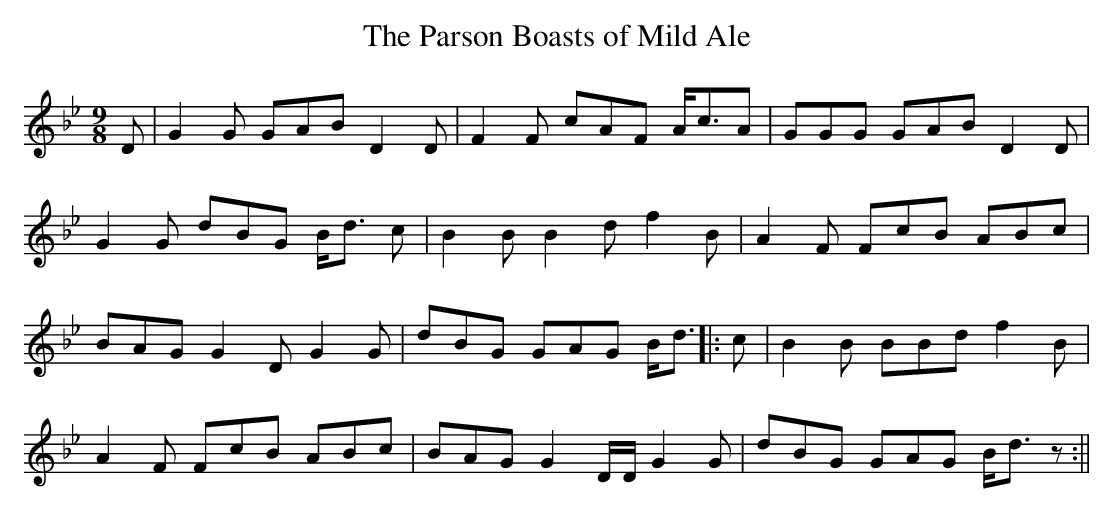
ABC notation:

X:1
T:Parson Boasts of Mild Ale, The
M:9/8
L:1/8
K:Bb
D|G2G GAB D2D|F2F cAF A/c3/2A|GGG GAB D2D|
G2G dBG B/d3/2 c|B2B B2d f2B|A2F FcB ABc|
BAG G2D G2G|dBG GAG B/d3/2 ||:c|B2B BBd f2B|
A2F FcB ABc|BAG G2 D/D/G2G|dBG GAG B/d3/2 z:||
